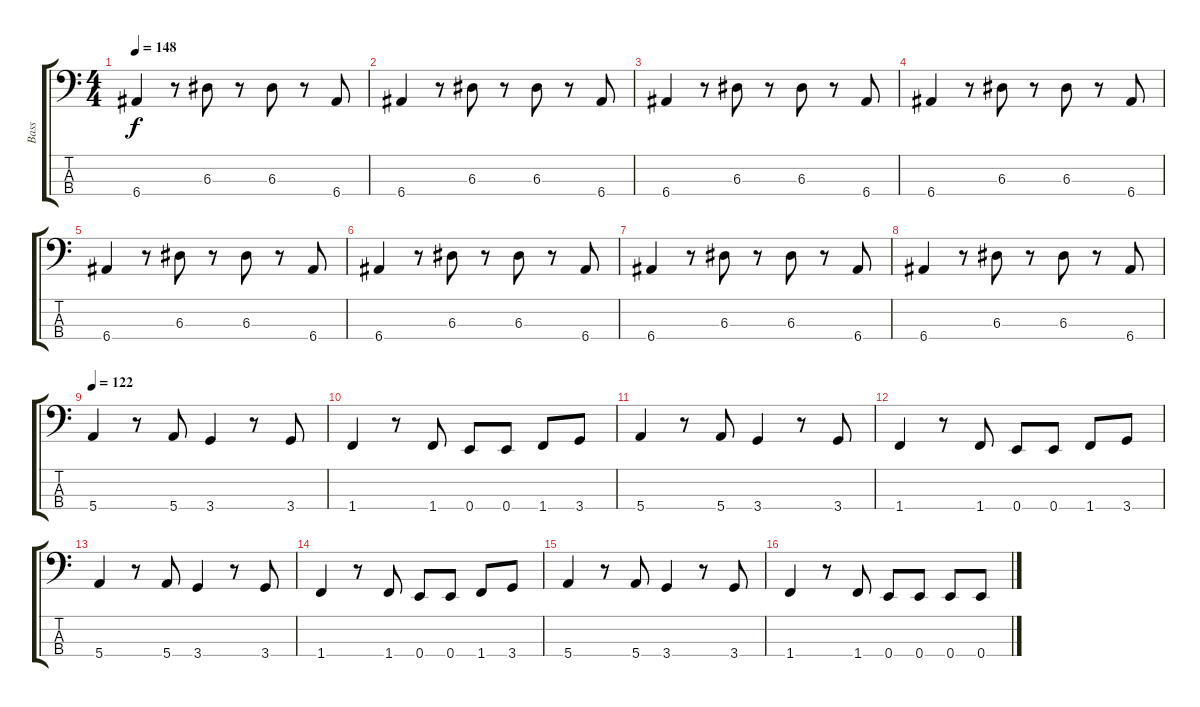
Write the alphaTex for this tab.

\track ("Bass" "Bass") {instrument electricbassfinger}
\staff {score tabs}
\tuning (G2 D2 A1 E1) {hide}
\ts (4 4)
\tempo 148
\clef f4
\ks c
6.4.4{dy f} r.8 6.3.8 r.8 6.3.8 r.8 6.4.8 |
6.4.4 r.8 6.3.8 r.8 6.3.8 r.8 6.4.8 |
6.4.4 r.8 6.3.8 r.8 6.3.8 r.8 6.4.8 |
6.4.4 r.8 6.3.8 r.8 6.3.8 r.8 6.4.8 |
6.4.4 r.8 6.3.8 r.8 6.3.8 r.8 6.4.8 |
6.4.4 r.8 6.3.8 r.8 6.3.8 r.8 6.4.8 |
6.4.4 r.8 6.3.8 r.8 6.3.8 r.8 6.4.8 |
6.4.4 r.8 6.3.8 r.8 6.3.8 r.8 6.4.8 |
\tempo 122
5.4.4 r.8 5.4.8 3.4.4 r.8 3.4.8 |
1.4.4 r.8 1.4.8 0.4.8 0.4.8 1.4.8 3.4.8 |
5.4.4 r.8 5.4.8 3.4.4 r.8 3.4.8 |
1.4.4 r.8 1.4.8 0.4.8 0.4.8 1.4.8 3.4.8 |
5.4.4 r.8 5.4.8 3.4.4 r.8 3.4.8 |
1.4.4 r.8 1.4.8 0.4.8 0.4.8 1.4.8 3.4.8 |
5.4.4 r.8 5.4.8 3.4.4 r.8 3.4.8 |
1.4.4 r.8 1.4.8 0.4.8 0.4.8 0.4.8 0.4.8
